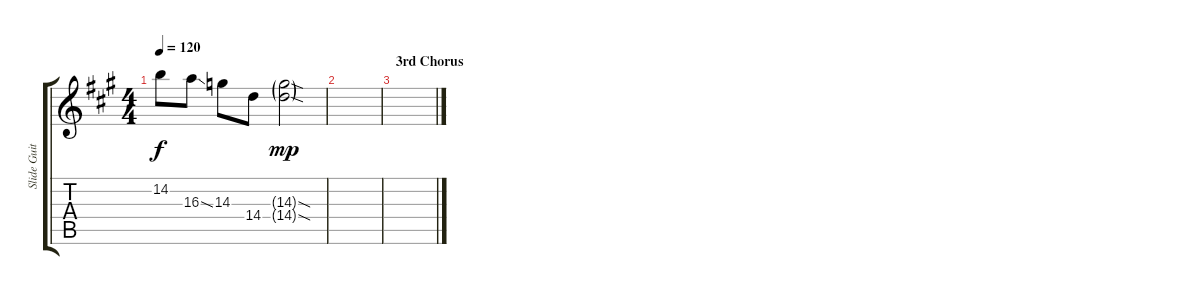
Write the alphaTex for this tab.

\track ("Slide Guitar" "Slide Guit") {instrument electricguitarjazz}
\staff {score tabs}
\tuning (D4 A3 F3 C3 G2 D2) {hide}
\ts (4 4)
\tempo 120
\clef g2
\ks a
14.2.8{dy f} 16.3{ss}.8 14.3.8 14.4.8 (14.3{sod g} 14.4{sod g}).2{dy mp} |
|
\section ("" "3rd Chorus")
